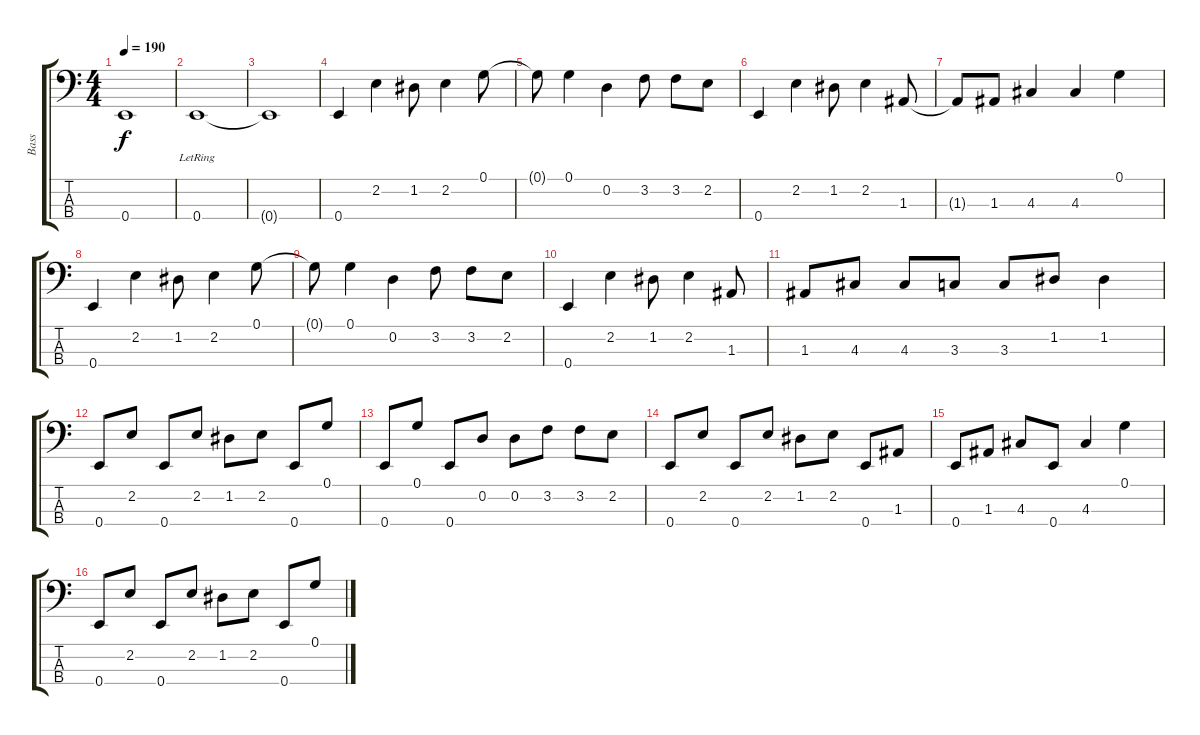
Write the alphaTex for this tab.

\track ("Bass" "Bass") {instrument electricbassfinger}
\staff {score tabs}
\tuning (G2 D2 A1 E1) {hide}
\ts (4 4)
\tempo 190
\clef f4
\ks c
0.4{t}.1{dy f} |
0.4{lr}.1 |
0.4{t}.1 |
0.4.4 2.2.4 1.2.8 2.2.4 0.1.8 |
0.1{t}.8 0.1.4 0.2.4 3.2.8 3.2.8 2.2.8 |
0.4.4 2.2.4 1.2.8 2.2.4 1.3.8 |
1.3{t}.8 1.3.8 4.3.4 4.3.4 0.1.4 |
0.4.4 2.2.4 1.2.8 2.2.4 0.1.8 |
0.1{t}.8 0.1.4 0.2.4 3.2.8 3.2.8 2.2.8 |
0.4.4 2.2.4 1.2.8 2.2.4 1.3.8 |
1.3.8 4.3.8 4.3.8 3.3.8 3.3.8 1.2.8 1.2.4 |
0.4.8 2.2.8 0.4.8 2.2.8 1.2.8 2.2.8 0.4.8 0.1.8 |
0.4.8 0.1.8 0.4.8 0.2.8 0.2.8 3.2.8 3.2.8 2.2.8 |
0.4.8 2.2.8 0.4.8 2.2.8 1.2.8 2.2.8 0.4.8 1.3.8 |
0.4.8 1.3.8 4.3.8 0.4.8 4.3.4 0.1.4 |
0.4.8 2.2.8 0.4.8 2.2.8 1.2.8 2.2.8 0.4.8 0.1.8
